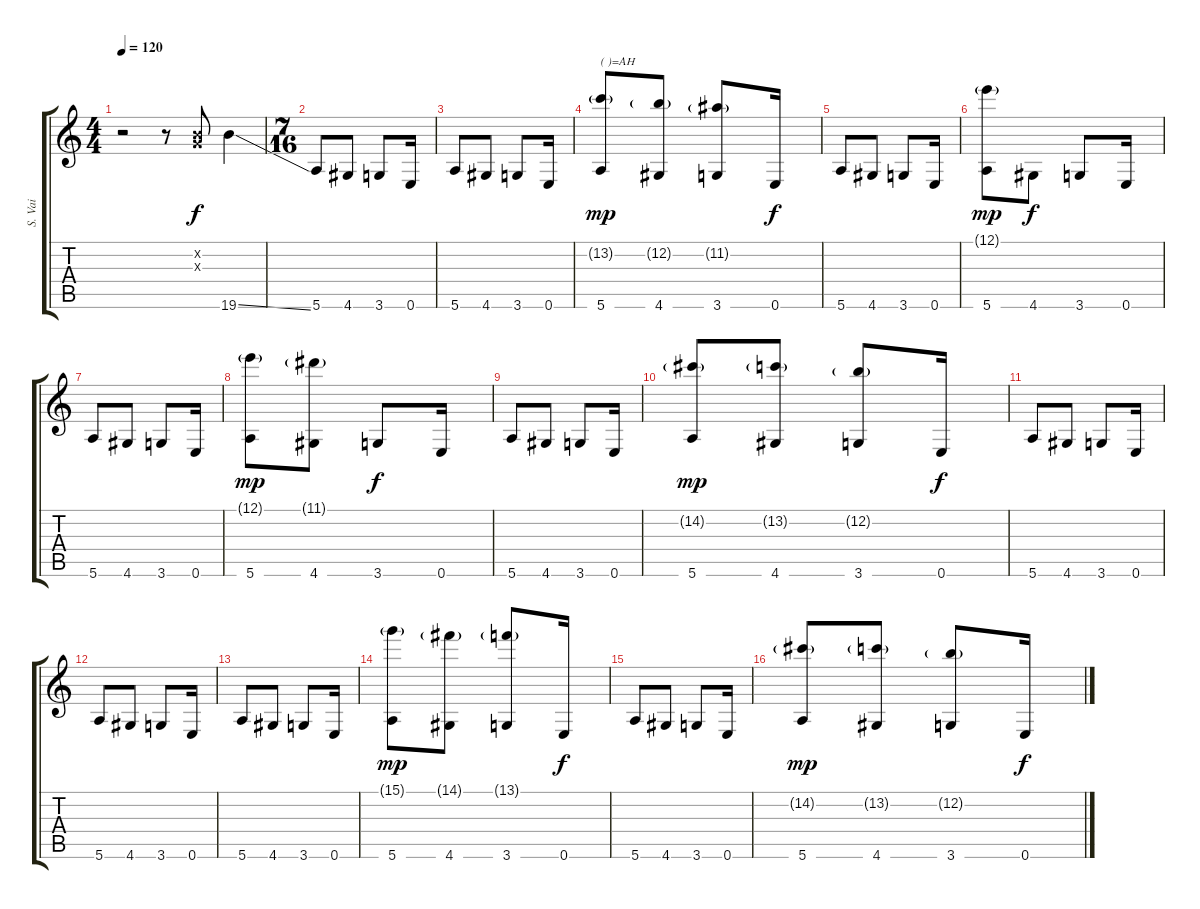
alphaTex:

\track ("S. Vai" "S. Vai") {instrument distortionguitar}
\staff {score tabs}
\tuning (E4 B3 G3 D3 A2 E2) {hide}
\ts (4 4)
\tempo 120
\clef g2
\ks c
r.2{dy f instrument distortionguitar} r.8 (0.2{x} 0.3{x}).8 19.6{ss}.4 |
\ts (7 16)
5.6.8 4.6.8 3.6.8 0.6.16 |
5.6.8 4.6.8 3.6.8 0.6.16 |
(13.2{g} 5.6).8{txt "( )=AH" dy mp} (12.2{g} 4.6).8 (11.2{g} 3.6).8 0.6.16{dy f} |
5.6.8 4.6.8 3.6.8 0.6.16 |
(12.1{g} 5.6).8{dy mp} 4.6.8{dy f} 3.6.8 0.6.16 |
5.6.8 4.6.8 3.6.8 0.6.16 |
(12.1{g} 5.6).8{dy mp} (11.1{g} 4.6).8 3.6.8{dy f} 0.6.16 |
5.6.8 4.6.8 3.6.8 0.6.16 |
(14.2{g} 5.6).8{dy mp} (13.2{g} 4.6).8 (12.2{g} 3.6).8 0.6.16{dy f} |
5.6.8 4.6.8 3.6.8 0.6.16 |
5.6.8 4.6.8 3.6.8 0.6.16 |
5.6.8 4.6.8 3.6.8 0.6.16 |
(15.1{g} 5.6).8{dy mp} (14.1{g} 4.6).8 (13.1{g} 3.6).8 0.6.16{dy f} |
5.6.8 4.6.8 3.6.8 0.6.16 |
(14.2{g} 5.6).8{dy mp} (13.2{g} 4.6).8 (12.2{g} 3.6).8 0.6.16{dy f}
